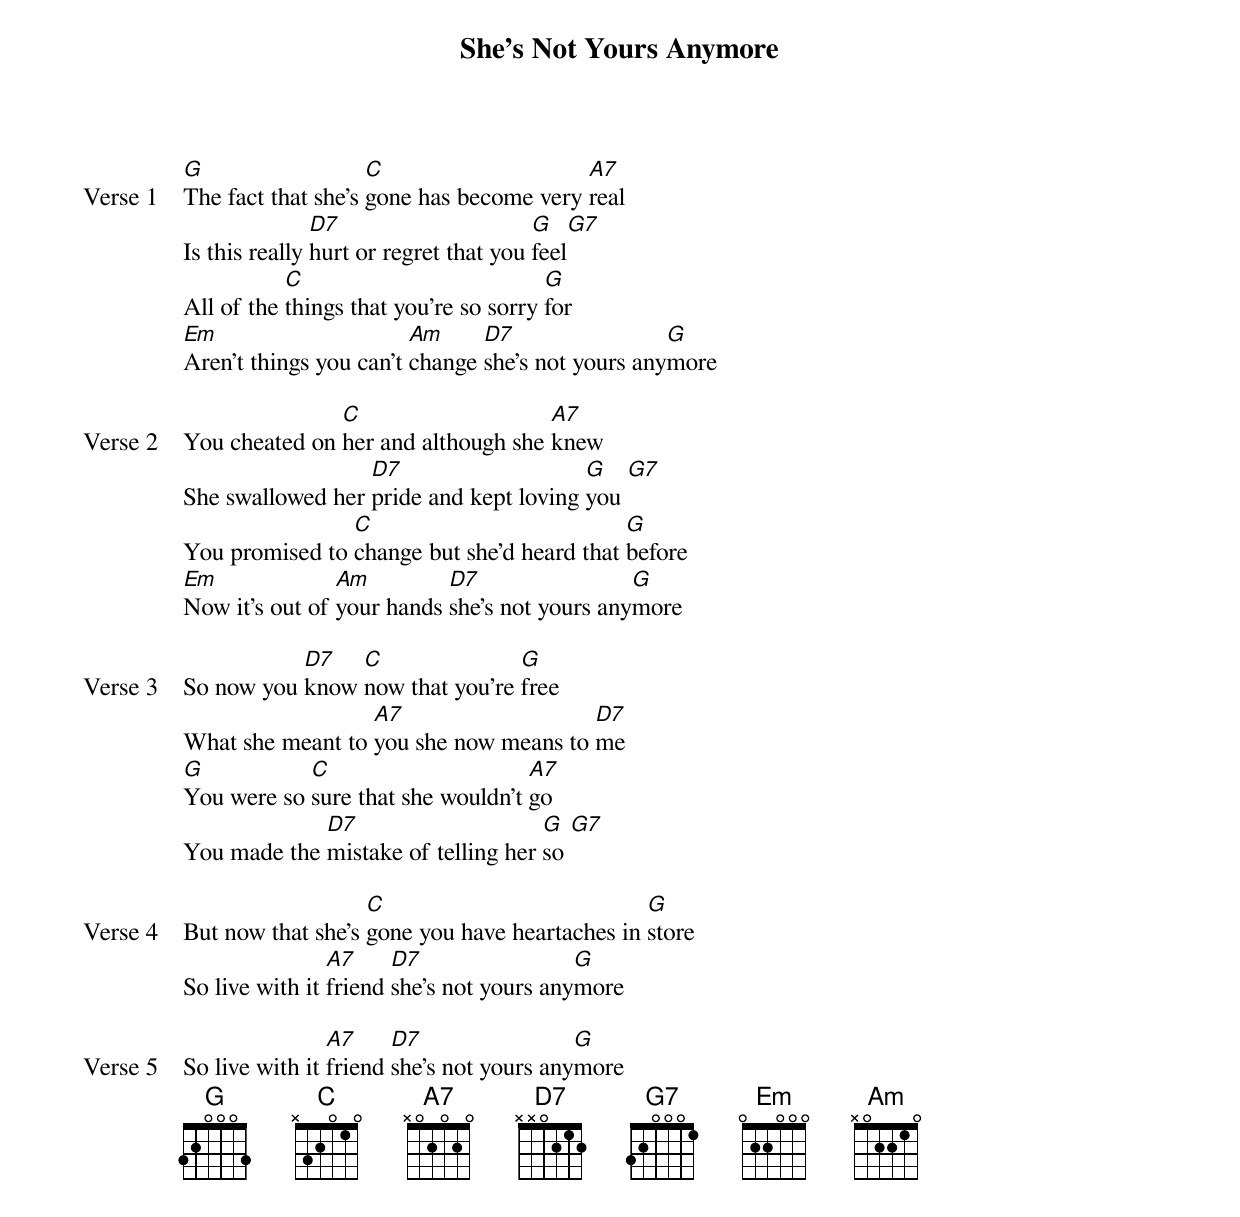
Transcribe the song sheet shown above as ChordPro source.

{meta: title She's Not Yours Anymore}
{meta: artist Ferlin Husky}
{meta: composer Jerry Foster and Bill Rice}

{start_of_verse: Verse 1}
[G]The fact that she's [C]gone has become very [A7]real
Is this really [D7]hurt or regret that you [G]feel[G7]
All of the [C]things that you're so sorry [G]for
[Em]Aren't things you can’t [Am]change [D7]she's not yours any[G]more
{end_of_verse}

{start_of_verse: Verse 2}
You cheated on [C]her and although she [A7]knew
She swallowed her [D7]pride and kept loving [G]you [G7]
You promised to [C]change but she'd heard that [G]before
[Em]Now it's out of [Am]your hands [D7]she's not yours any[G]more
{end_of_verse}

{start_of_verse: Verse 3}
So now you [D7]know [C]now that you're [G]free
What she meant to [A7]you she now means to [D7]me
[G]You were so [C]sure that she wouldn't [A7]go
You made the [D7]mistake of telling her [G]so [G7]
{end_of_verse}

{start_of_verse: Verse 4}
But now that she's [C]gone you have heartaches in [G]store
So live with it [A7]friend [D7]she's not yours any[G]more
{end_of_verse}

{start_of_verse: Verse 5}
So live with it [A7]friend [D7]she's not yours any[G]more
{end_of_verse}
